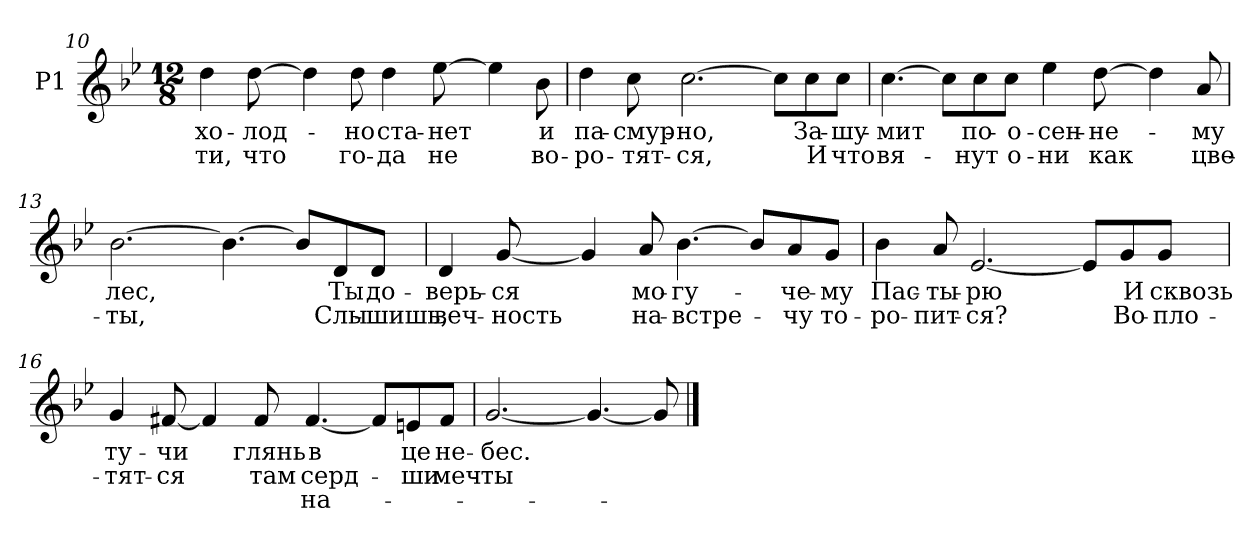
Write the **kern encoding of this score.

**kern	**text	**text	**text
*part1	*part1	*part1	*part1
*staff1	*staff1	*staff1	*staff1
*I"P1	*	*	*
!!LO:LB:g=z
*clefG2	*	*	*
*k[b-e-]	*	*	*
*g:	*	*	*
*M12/8	*	*	*
=10	=10	=10	=10
!	!LO:LY:b:color=#000000	!LO:LY:b:color=#000000	!
4ddi\	хо-	ти,	.
!	!LO:LY:b:color=#000000	!LO:LY:b:color=#000000	!
[>8ddi\	лод-	-что	.
4ddi\]	.	.	.
!	!LO:LY:b:color=#000000	!LO:LY:b:color=#000000	!
8ddi\	но	го-	.
!	!LO:LY:b:color=#000000	!LO:LY:b:color=#000000	!
4ddi\	-ста-	-да	.
!	!LO:LY:b:color=#000000	!LO:LY:b:color=#000000	!
[>8ee-i\	нет	не	.
4ee-i\]	.	.	.
!	!LO:LY:b:color=#000000	!LO:LY:b:color=#000000	!
8b-i\	и	во-	.
=11	=11	=11	=11
!	!LO:LY:b:color=#000000	!LO:LY:b:color=#000000	!
4ddi\	-па-	-ро-	.
!	!LO:LY:b:color=#000000	!LO:LY:b:color=#000000	!
8cci\	-смур-	-тят-	.
!	!LO:LY:b:color=#000000	!LO:LY:b:color=#000000	!
[>2.cci\	-но,	ся,	.
8cci\L]	.	.	.
!	!LO:LY:b:color=#000000	!LO:LY:b:color=#000000	!
8cci\	За-	И	.
!	!LO:LY:b:color=#000000	!LO:LY:b:color=#000000	!
8cci\J	шу-	что	.
=12	=12	=12	=12
!	!LO:LY:b:color=#000000	!LO:LY:b:color=#000000	!
[>4.cci\	мит	вя-	.
8cci\L]	.	.	.
!	!LO:LY:b:color=#000000	!LO:LY:b:color=#000000	!
8cci\	-по-	-нут	.
!	!LO:LY:b:color=#000000	!LO:LY:b:color=#000000	!
8cci\J	о-	о-	.
!	!LO:LY:b:color=#000000	!LO:LY:b:color=#000000	!
4ee-i\	-сен-	-ни	.
!	!LO:LY:b:color=#000000	!LO:LY:b:color=#000000	!
[>8ddi\	не-	-как	.
4ddi\]	.	.	.
!	!LO:LY:b:color=#000000	!LO:LY:b:color=#000000	!
8ai/	-му	цве-	.
!!LO:LB:g=z
=13	=13	=13	=13
!	!LO:LY:b:color=#000000	!LO:LY:b:color=#000000	!
[>2.b-i\	лес,	ты,	.
4.b-i\_>	.	.	.
8b-i/L]	.	.	.
!	!LO:LY:b:color=#000000	!LO:LY:b:color=#000000	!
8di/	Ты	Слы-	.
!	!LO:LY:b:color=#000000	!LO:LY:b:color=#000000	!
8di/J	-до-	-шишь,	.
=14	=14	=14	=14
!	!LO:LY:b:color=#000000	!LO:LY:b:color=#000000	!
4di/	верь-	веч-	.
!	!LO:LY:b:color=#000000	!LO:LY:b:color=#000000	!
[<8gi/	-ся	ность	.
4gi/]	.	.	.
!	!LO:LY:b:color=#000000	!LO:LY:b:color=#000000	!
8ai/	мо-	на-	.
!	!LO:LY:b:color=#000000	!LO:LY:b:color=#000000	!
[>4.b-i\	-гу-	-встре-	.
8b-i/L]	.	.	.
!	!LO:LY:b:color=#000000	!LO:LY:b:color=#000000	!
8ai/	-че-	-чу	.
!	!LO:LY:b:color=#000000	!LO:LY:b:color=#000000	!
8gi/J	му	то-	.
!!LO:LB:g=z
=15	=15	=15	=15
!	!LO:LY:b:color=#000000	!LO:LY:b:color=#000000	!
4b-i\	-Пас-	-ро-	.
!	!LO:LY:b:color=#000000	!LO:LY:b:color=#000000	!
8ai/	-ты-	-пит-	.
!	!LO:LY:b:color=#000000	!LO:LY:b:color=#000000	!
[<2.e-i/	-рю	ся?	.
8e-i/L]	.	.	.
!	!LO:LY:b:color=#000000	!LO:LY:b:color=#000000	!
8gi/	И	Во-	.
!	!LO:LY:b:color=#000000	!LO:LY:b:color=#000000	!
8gi/J	-сквозь	пло-	.
=16	=16	=16	=16
!	!LO:LY:b:color=#000000	!LO:LY:b:color=#000000	!
4gi/	-ту-	-тят-	.
!	!LO:LY:b:color=#000000	!LO:LY:b:color=#000000	!
[<8f#Xi/	-чи	ся	.
4f#i/]	.	.	.
!	!LO:LY:b:color=#000000	!LO:LY:b:color=#000000	!
8f#i/	глянь	там	.
!	!LO:LY:b:color=#000000	!LO:LY:b:color=#000000	!LO:LY:b:color=#000000
[<4.f#i/	в	-серд-	на-
8f#i/L]	.	.	.
!	!LO:LY:b:color=#000000	!LO:LY:b:color=#000000	!
8eni/	-це	ши	.
!	!LO:LY:b:color=#000000	!LO:LY:b:color=#000000	!
8f#i/J	не-	меч-	.
=17	=17	=17	=17
!	!LO:LY:b:color=#000000	!LO:LY:b:color=#000000	!
[<2.gi/	-бес.	ты	.
4.gi/_<	.	.	.
8gi/]	.	.	.
==	==	==	==
*-	*-	*-	*-
